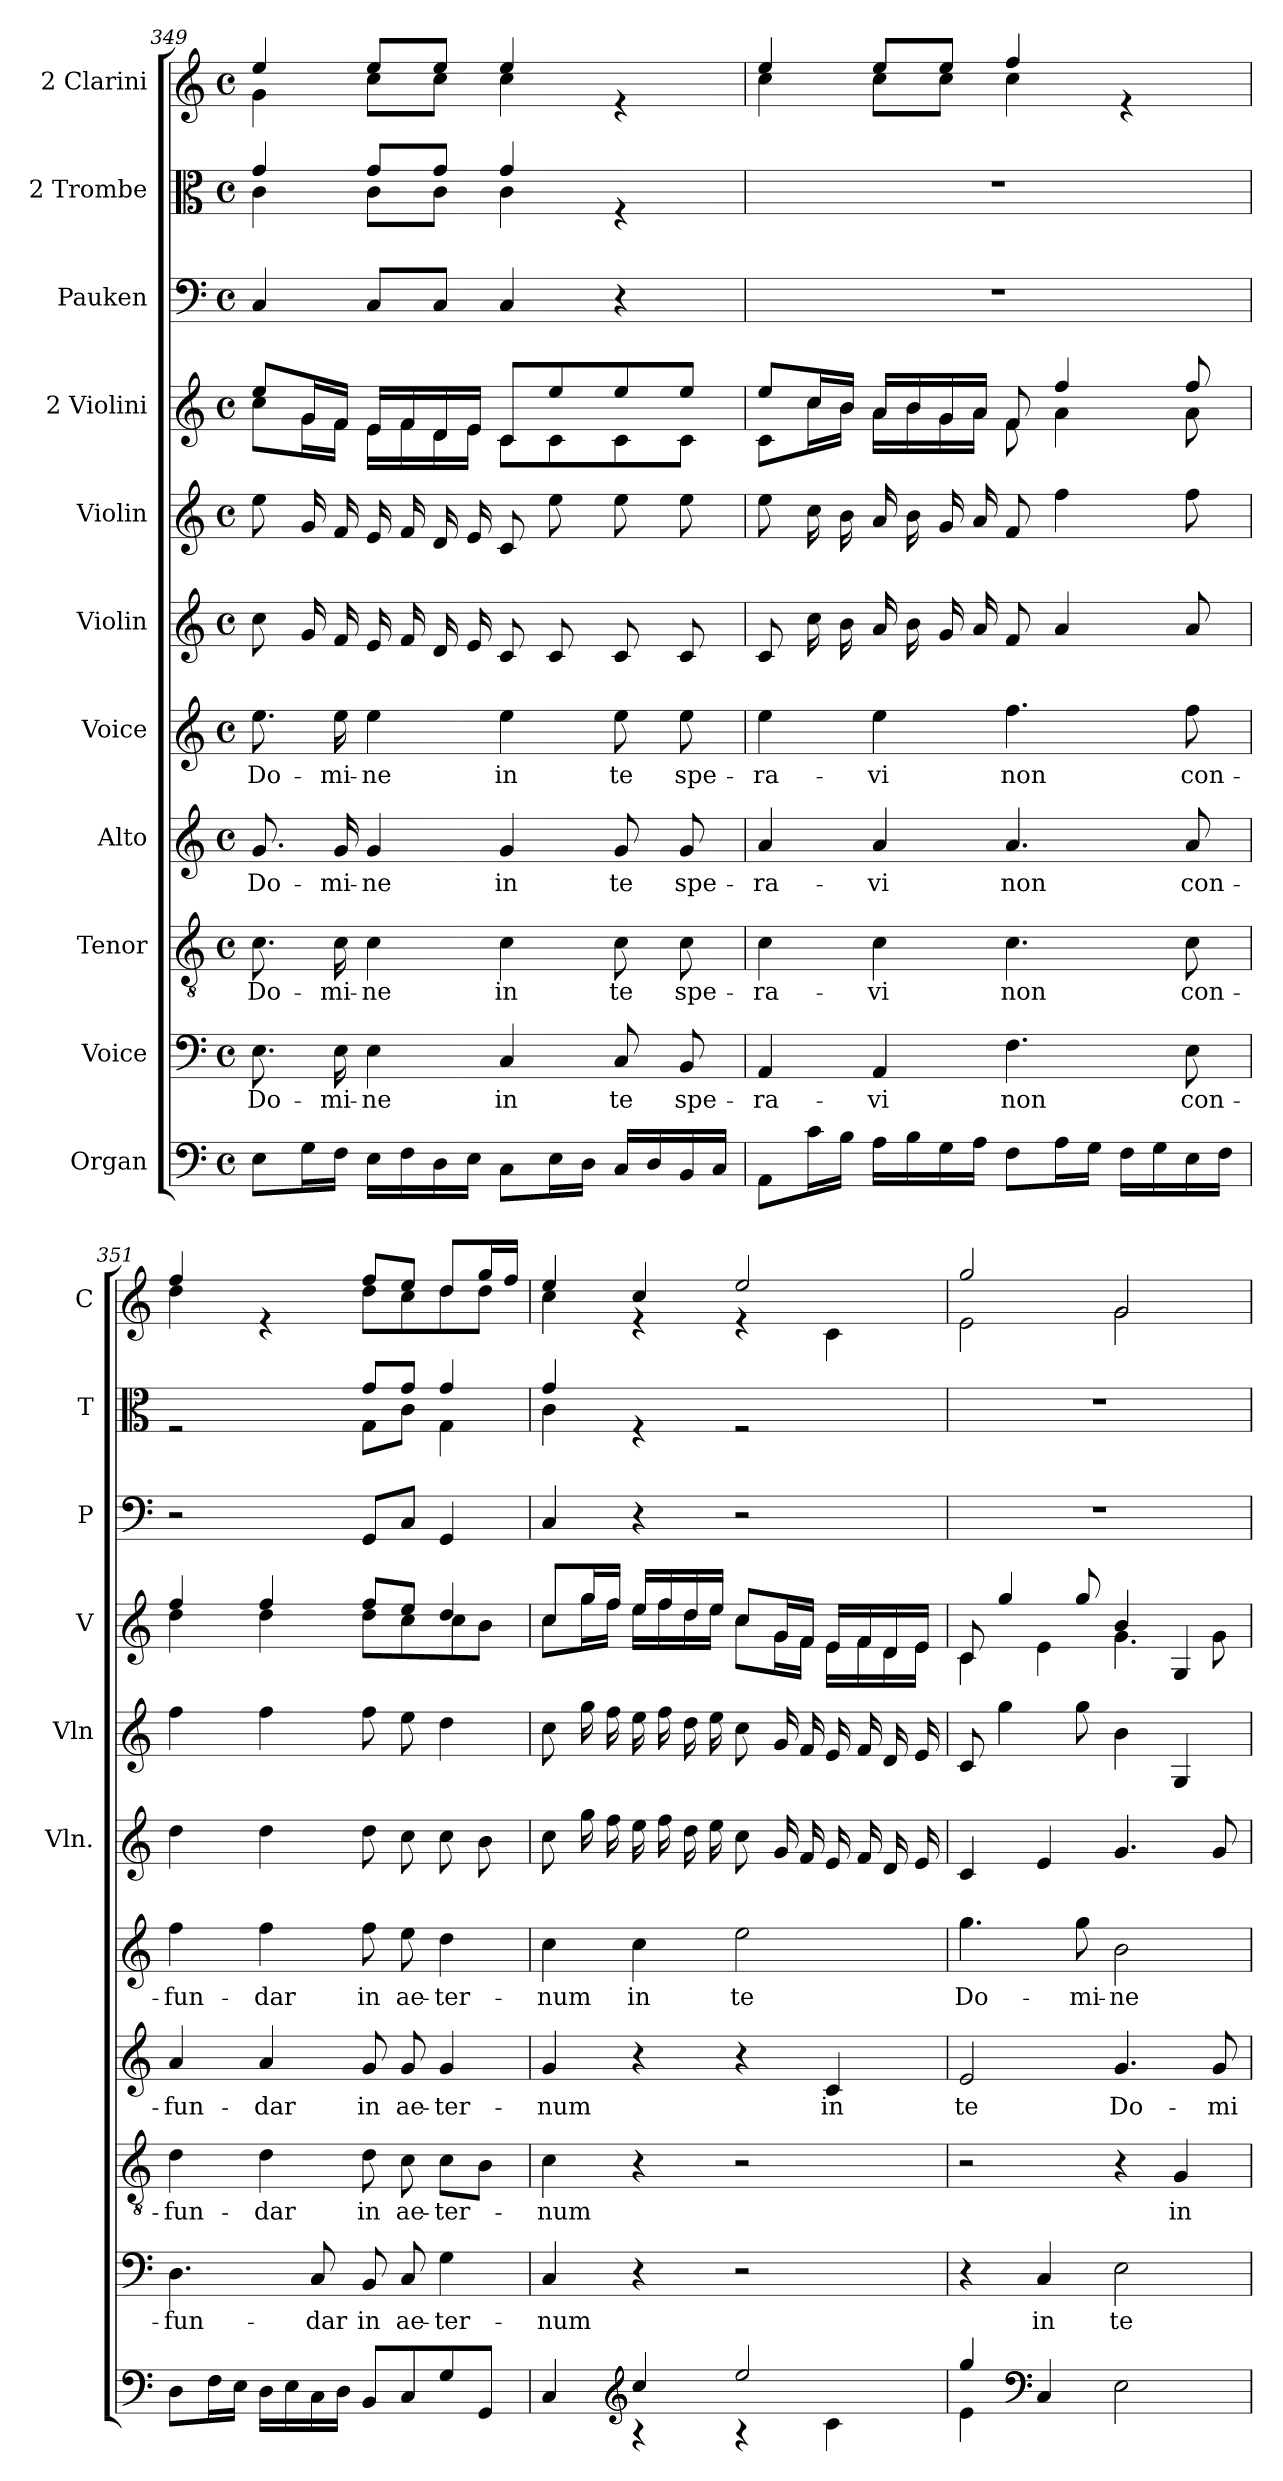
**kern	**kern	**text	**kern	**text	**kern	**text	**kern	**text	**kern	**kern	**kern	**kern	**kern	**kern
*part11	*part10	*part10	*part9	*part9	*part8	*part8	*part7	*part7	*part6	*part5	*part4	*part3	*part2	*part1
*staff11	*staff10	*staff10	*staff9	*staff9	*staff8	*staff8	*staff7	*staff7	*staff6	*staff5	*staff4	*staff3	*staff2	*staff1
*I"Organ	*I"Voice	*	*I"Tenor	*	*I"Alto	*	*I"Voice	*	*I"Violin	*I"Violin	*I"2 Violini	*I"Pauken	*I"2 Trombe	*I"2 Clarini
*	*	*	*	*	*	*	*	*	*I'Vln.	*I'Vln	*I'V	*I'P	*I'T	*I'C
*clefF4	*clefF4	*	*clefGv2	*	*clefG2	*	*clefG2	*	*clefG2	*clefG2	*clefG2	*clefF4	*clefC3	*clefG2
*k[]	*k[]	*	*k[]	*	*k[]	*	*k[]	*	*k[]	*k[]	*k[]	*k[]	*k[]	*k[]
*M4/4	*M4/4	*	*M4/4	*	*M4/4	*	*M4/4	*	*M4/4	*M4/4	*M4/4	*M4/4	*M4/4	*M4/4
*met(c)	*met(c)	*	*met(c)	*	*met(c)	*	*met(c)	*	*met(c)	*met(c)	*met(c)	*met(c)	*met(c)	*met(c)
=349	=349	=349	=349	=349	=349	=349	=349	=349	=349	=349	=349	=349	=349	=349
!	!	!LO:LY:b	!	!LO:LY:b	!	!LO:LY:b	!	!LO:LY:b	!	!	!	!	!	!
*	*	*	*	*	*	*	*	*	*	*	*^	*	*^	*^
8E\L	8.E\	Do-	8.c\	Do-	8.g/	Do-	8.ee\	Do-	8cc\	8ee\	8ee/L	8cc\L	4C/	4g/	4c\	4ee/	4g\
16G\L	.	.	.	.	.	.	.	.	16g/	16g/	16g/L	16g\L	.	.	.	.	.
!	!	!LO:LY:b	!	!LO:LY:b	!	!LO:LY:b	!	!LO:LY:b	!	!	!	!	!	!	!	!	!
16F\JJ	16E\	-mi-	16c\	-mi-	16g/	-mi-	16ee\	-mi-	16f/	16f/	16f/JJ	16f\JJ	.	.	.	.	.
!	!	!LO:LY:b	!	!LO:LY:b	!	!LO:LY:b	!	!LO:LY:b	!	!	!	!	!	!	!	!	!
16E\LL	4E\	-ne	4c\	-ne	4g/	-ne	4ee\	-ne	16e/	16e/	16e/LL	16e\LL	8C/L	8g/L	8c\L	8ee/L	8cc\L
16F\	.	.	.	.	.	.	.	.	16f/	16f/	16f/	16f\	.	.	.	.	.
16D\	.	.	.	.	.	.	.	.	16d/	16d/	16d/	16d\	8C/J	8g/J	8c\J	8ee/J	8cc\J
16E\JJ	.	.	.	.	.	.	.	.	16e/	16e/	16e/JJ	16e\JJ	.	.	.	.	.
!	!	!LO:LY:b	!	!LO:LY:b	!	!LO:LY:b	!	!LO:LY:b	!	!	!	!	!	!	!	!	!
8C\L	4C/	in	4c\	in	4g/	in	4ee\	in	8c/	8c/	8c/L	8c\L	4C/	4g/	4c\	4ee/	4cc\
16E\L	.	.	.	.	.	.	.	.	8c/	8ee\	8ee/	8c\	.	.	.	.	.
16D\JJ	.	.	.	.	.	.	.	.	.	.	.	.	.	.	.	.	.
!	!	!LO:LY:b	!	!LO:LY:b	!	!LO:LY:b	!	!LO:LY:b	!	!	!	!	!	!	!	!	!
16C/LL	8C/	te	8c\	te	8g/	te	8ee\	te	8c/	8ee\	8ee/	8c\	4r	4rF	4ryy	4re	4ryy
16D/	.	.	.	.	.	.	.	.	.	.	.	.	.	.	.	.	.
!	!	!LO:LY:b	!	!LO:LY:b	!	!LO:LY:b	!	!LO:LY:b	!	!	!	!	!	!	!	!	!
16BB/	8BB/	spe-	8c\	spe-	8g/	spe-	8ee\	spe-	8c/	8ee\	8ee/J	8c\J	.	.	.	.	.
16C/JJ	.	.	.	.	.	.	.	.	.	.	.	.	.	.	.	.	.
*	*	*	*	*	*	*	*	*	*	*	*	*	*	*v	*v	*	*
!!LO:PB:g=z	!!
=350	=350	=350	=350	=350	=350	=350	=350	=350	=350	=350	=350	=350	=350	=350	=350	=350
!	!	!LO:LY:b	!	!LO:LY:b	!	!LO:LY:b	!	!LO:LY:b	!	!	!	!	!	!	!	!
8AA\L	4AA/	-ra-	4c\	-ra-	4a/	-ra-	4ee\	-ra-	8c/	8ee\	8ee/L	8c\L	1r	1r	4ee/	4cc\
16c\L	.	.	.	.	.	.	.	.	16cc\	16cc\	16cc/L	16cc\L	.	.	.	.
16B\JJ	.	.	.	.	.	.	.	.	16b\	16b\	16b/JJ	16b\JJ	.	.	.	.
!	!	!LO:LY:b	!	!LO:LY:b	!	!LO:LY:b	!	!LO:LY:b	!	!	!	!	!	!	!	!
16A\LL	4AA/	-vi	4c\	-vi	4a/	-vi	4ee\	-vi	16a/	16a/	16a/LL	16a\LL	.	.	8ee/L	8cc\L
16B\	.	.	.	.	.	.	.	.	16b\	16b\	16b/	16b\	.	.	.	.
16G\	.	.	.	.	.	.	.	.	16g/	16g/	16g/	16g\	.	.	8ee/J	8cc\J
16A\JJ	.	.	.	.	.	.	.	.	16a/	16a/	16a/JJ	16a\JJ	.	.	.	.
!	!	!LO:LY:b	!	!LO:LY:b	!	!LO:LY:b	!	!LO:LY:b	!	!	!	!	!	!	!	!
8F\L	4.F\	non	4.c\	non	4.a/	non	4.ff\	non	8f/	8f/	8f/	8f\	.	.	4ff/	4cc\
16A\L	.	.	.	.	.	.	.	.	4a/	4ff\	4ff/	4a\	.	.	.	.
16G\JJ	.	.	.	.	.	.	.	.	.	.	.	.	.	.	.	.
16F\LL	.	.	.	.	.	.	.	.	.	.	.	.	.	.	4re	4ryy
16G\	.	.	.	.	.	.	.	.	.	.	.	.	.	.	.	.
!	!	!LO:LY:b	!	!LO:LY:b	!	!LO:LY:b	!	!LO:LY:b	!	!	!	!	!	!	!	!
16E\	8E\	con-	8c\	con-	8a/	con-	8ff\	con-	8a/	8ff\	8ff/	8a\	.	.	.	.
16F\JJ	.	.	.	.	.	.	.	.	.	.	.	.	.	.	.	.
=351	=351	=351	=351	=351	=351	=351	=351	=351	=351	=351	=351	=351	=351	=351	=351	=351
!	!	!LO:LY:b	!	!LO:LY:b	!	!LO:LY:b	!	!LO:LY:b	!	!	!	!	!	!	!	!
*	*	*	*	*	*	*	*	*	*	*	*	*	*	*^	*	*
8D\L	4.D\	-fun-	4d\	-fun-	4a/	-fun-	4ff\	-fun-	4dd\	4ff\	4ff/	4dd\	2r	2rF	2ryy	4ff/	4dd\
16F\L	.	.	.	.	.	.	.	.	.	.	.	.	.	.	.	.	.
16E\JJ	.	.	.	.	.	.	.	.	.	.	.	.	.	.	.	.	.
!	!	!	!	!LO:LY:b	!	!LO:LY:b	!	!LO:LY:b	!	!	!	!	!	!	!	!	!
16D\LL	.	.	4d\	-dar	4a/	-dar	4ff\	-dar	4dd\	4ff\	4ff/	4dd\	.	.	.	4re	4ryy
16E\	.	.	.	.	.	.	.	.	.	.	.	.	.	.	.	.	.
!	!	!LO:LY:b	!	!	!	!	!	!	!	!	!	!	!	!	!	!	!
16C\	8C/	-dar	.	.	.	.	.	.	.	.	.	.	.	.	.	.	.
16D\JJ	.	.	.	.	.	.	.	.	.	.	.	.	.	.	.	.	.
!	!	!LO:LY:b	!	!LO:LY:b	!	!LO:LY:b	!	!LO:LY:b	!	!	!	!	!	!	!	!	!
8BB/L	8BB/	in	8d\	in	8g/	in	8ff\	in	8dd\	8ff\	8ff/L	8dd\L	8GG/L	8g/L	8G\L	8ff/L	8dd\L
!	!	!LO:LY:b	!	!LO:LY:b	!	!LO:LY:b	!	!LO:LY:b	!	!	!	!	!	!	!	!	!
8C/	8C/	ae-	8c\	ae-	8g/	ae-	8ee\	ae-	8cc\	8ee\	8ee/J	8cc\	8C/J	8g/J	8c\J	8ee/J	8cc\
!	!	!LO:LY:b	!	!LO:LY:b	!	!LO:LY:b	!	!LO:LY:b	!	!	!	!	!	!	!	!	!
8G/	4G\	-ter-	8c\L	-ter-	4g/	-ter-	4dd\	-ter-	8cc\	4dd\	4dd/	8cc\	4GG/	4g/	4G\	8dd/L	8dd\
8GG/J	.	.	8B\J	.	.	.	.	.	8b\	.	.	8b\J	.	.	.	16gg/L	8dd\J
.	.	.	.	.	.	.	.	.	.	.	.	.	.	.	.	16ff/JJ	.
=352	=352	=352	=352	=352	=352	=352	=352	=352	=352	=352	=352	=352	=352	=352	=352	=352	=352
*^	*	*	*	*	*	*	*	*	*	*	*	*	*	*	*	*	*
!	!	!	!LO:LY:b	!	!LO:LY:b	!	!LO:LY:b	!	!LO:LY:b	!	!	!	!	!	!	!	!	!
4C/	4ryy	4C/	-num	4c\	-num	4g/	-num	4cc\	-num	8cc\	8cc\	8cc/L	8cc\L	4C/	4g/	4c\	4ee/	4cc\
.	.	.	.	.	.	.	.	.	.	16gg\	16gg\	16gg/L	16gg\L	.	.	.	.	.
.	.	.	.	.	.	.	.	.	.	16ff\	16ff\	16ff/JJ	16ff\JJ	.	.	.	.	.
*clefG2	*	*	*	*	*	*	*	*	*	*	*	*	*	*	*	*	*	*
!	!	!	!	!	!	!	!	!	!LO:LY:b	!	!	!	!	!	!	!	!	!
4cc/	4r	4r	.	4r	.	4r	.	4cc\	in	16ee\	16ee\	16ee/LL	16ee\LL	4r	4rF	2.ryy	4cc/	4r
.	.	.	.	.	.	.	.	.	.	16ff\	16ff\	16ff/	16ff\	.	.	.	.	.
.	.	.	.	.	.	.	.	.	.	16dd\	16dd\	16dd/	16dd\	.	.	.	.	.
.	.	.	.	.	.	.	.	.	.	16ee\	16ee\	16ee/JJ	16ee\JJ	.	.	.	.	.
!	!	!	!	!	!	!	!	!	!LO:LY:b	!	!	!	!	!	!	!	!	!
2ee/	4r	2r	.	2r	.	4r	.	2ee\	te	8cc\	8cc\	8cc/L	8cc\L	2r	2rF	.	2ee/	4r
.	.	.	.	.	.	.	.	.	.	16g/	16g/	16g/L	16g\L	.	.	.	.	.
.	.	.	.	.	.	.	.	.	.	16f/	16f/	16f/JJ	16f\JJ	.	.	.	.	.
!	!	!	!	!	!	!	!LO:LY:b	!	!	!	!	!	!	!	!	!	!	!
.	4c\	.	.	.	.	4c/	in	.	.	16e/	16e/	16e/LL	16e\LL	.	.	.	.	4c\
.	.	.	.	.	.	.	.	.	.	16f/	16f/	16f/	16f\	.	.	.	.	.
.	.	.	.	.	.	.	.	.	.	16d/	16d/	16d/	16d\	.	.	.	.	.
.	.	.	.	.	.	.	.	.	.	16e/	16e/	16e/JJ	16e\JJ	.	.	.	.	.
*	*	*	*	*	*	*	*	*	*	*	*	*	*	*	*v	*v	*	*
=353	=353	=353	=353	=353	=353	=353	=353	=353	=353	=353	=353	=353	=353	=353	=353	=353	=353
!	!	!	!	!	!	!	!LO:LY:b	!	!LO:LY:b	!	!	!	!	!	!	!	!
4gg/	4e\	4r	.	2r	.	2e/	te	4.gg\	Do-	4c/	8c/	8c/	4c\	1r	1r	2gg/	2e\
.	.	.	.	.	.	.	.	.	.	.	4gg\	4gg/	.	.	.	.	.
*clefF4	*	*	*	*	*	*	*	*	*	*	*	*	*	*	*	*	*
!	!	!	!LO:LY:b	!	!	!	!	!	!	!	!	!	!	!	!	!	!
4C/	2.ryy	4C/	in	.	.	.	.	.	.	4e/	.	.	4e\	.	.	.	.
!	!	!	!	!	!	!	!	!	!LO:LY:b	!	!	!	!	!	!	!	!
.	.	.	.	.	.	.	.	8gg\	-mi-	.	8gg\	8gg/	.	.	.	.	.
!	!	!	!LO:LY:b	!	!	!	!LO:LY:b	!	!LO:LY:b	!	!	!	!	!	!	!	!
2E\	.	2E\	te	4r	.	4.g/	Do-	2b\	-ne	4.g/	4b\	4b/	4.g\	.	.	2g/	2g\
!	!	!	!	!	!LO:LY:b	!	!	!	!	!	!	!	!	!	!	!	!
.	.	.	.	4G/	in	.	.	.	.	.	4G/	4G/	.	.	.	.	.
!	!	!	!	!	!	!	!LO:LY:b	!	!	!	!	!	!	!	!	!	!
.	.	.	.	.	.	8g/	-mi-	.	.	8g/	.	.	8g\	.	.	.	.
*v	*v	*	*	*	*	*	*	*	*	*	*	*v	*v	*	*	*v	*v
=	=	=	=	=	=	=	=	=	=	=	=	=	=	=
*-	*-	*-	*-	*-	*-	*-	*-	*-	*-	*-	*-	*-	*-	*-
